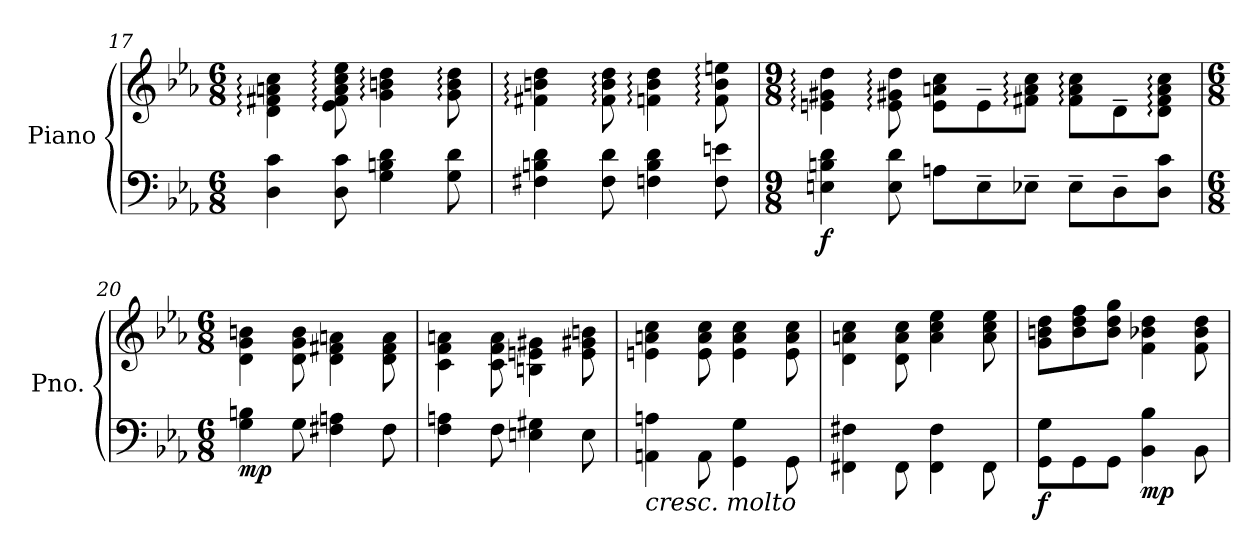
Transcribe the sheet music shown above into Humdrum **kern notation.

**kern	**kern	**dynam
*part1	*part1	*part1
*staff2	*staff1	*staff1/2
*I"Piano	*	*
*I'Pno.	*	*
*clefF4	*clefG2	*
*k[b-e-a-]	*k[b-e-a-]	*
*M6/8	*M6/8	*
=17	=17	=17
4D\ 4c\	4d\: 4f#X\: 4an\: 4cc\:	.
8D\ 8c\	8e-\: 8f#\: 8a\: 8cc\: 8ee-\:	.
4G\ 4Bn\ 4d\	4g\: 4bn\: 4dd\:	.
8G\ 8d\	8g\: 8b\: 8dd\:	.
=18	=18	=18
4F#X\ 4Bn\ 4d\	4f#X\: 4bn\: 4dd\:	.
8F#\ 8d\	8f#\: 8b\: 8dd\:	.
4Fn\ 4B\ 4d\	4fn\: 4b\: 4dd\:	.
8F\ 8en\	8f\: 8b\: 8een\:	.
=19	=19	=19
*M9/8	*M9/8	*
!	!	!LO:DY:b=2
4En\ 4Bn\ 4d\	4en\: 4g#X\: 4dd\:	f
8E\ 8d\	8e\: 8g#X\: 8dd\:	.
8An\L	8e\ 8an\ 8cc\L	.
8E~\	8e~\	.
8E-X~\J	8f#X\: 8a\: 8cc\:J	.
8E-~\L	8f#\: 8a\: 8cc\:L	.
8D~\	8d~\	.
8D\ 8c\J	8d\: 8f#\: 8a\: 8cc\:J	.
!!LO:PB:g=z
=20	=20	=20
*M6/8	*M6/8	*
!	!	!LO:DY:b=2
4G\ 4Bn\	4d\ 4g\ 4bn\	mp
8G\	8d\ 8g\ 8b\	.
4F#X\ 4An\	4d\ 4f#X\ 4an\	.
8F#\	8d\ 8f#\ 8a\	.
=21	=21	=21
4F\ 4An\	4c\ 4f\ 4an\	.
8F\	8c\ 8f\ 8a\	.
4En\ 4G#X\	4Bn\ 4en\ 4g#X\	.
8E\	8e\ 8g#X\ 8bn\	.
=22	=22	=22
!LO:TX:b:i:t=cresc. molto	!	!
4AAn\ 4An\	4en\ 4an\ 4cc\	.
8AA\	8e\ 8a\ 8cc\	.
4GG\ 4G\	4e\ 4a\ 4cc\	.
8GG\	8e\ 8a\ 8cc\	.
=23	=23	=23
4FF#X\ 4F#X\	4d\ 4an\ 4cc\	.
8FF#\	8d\ 8a\ 8cc\	.
4FF#\ 4F#\	4a\ 4cc\ 4ee-\	.
8FF#\	8a\ 8cc\ 8ee-\	.
!!LO:LB:g=z
=24	=24	=24
!	!	!LO:DY:b=2
8GG\ 8G\L	8g\ 8bn\ 8dd\L	f
8GG\	8b\ 8dd\ 8ff\	.
8GG\J	8b\ 8dd\ 8gg\J	.
!	!	!LO:DY:b=2
4BB-\ 4B-\	4f\ 4b-X\ 4dd\	mp
8BB-\	8f\ 8b-\ 8dd\	.
=	=	=
*-	*-	*-
